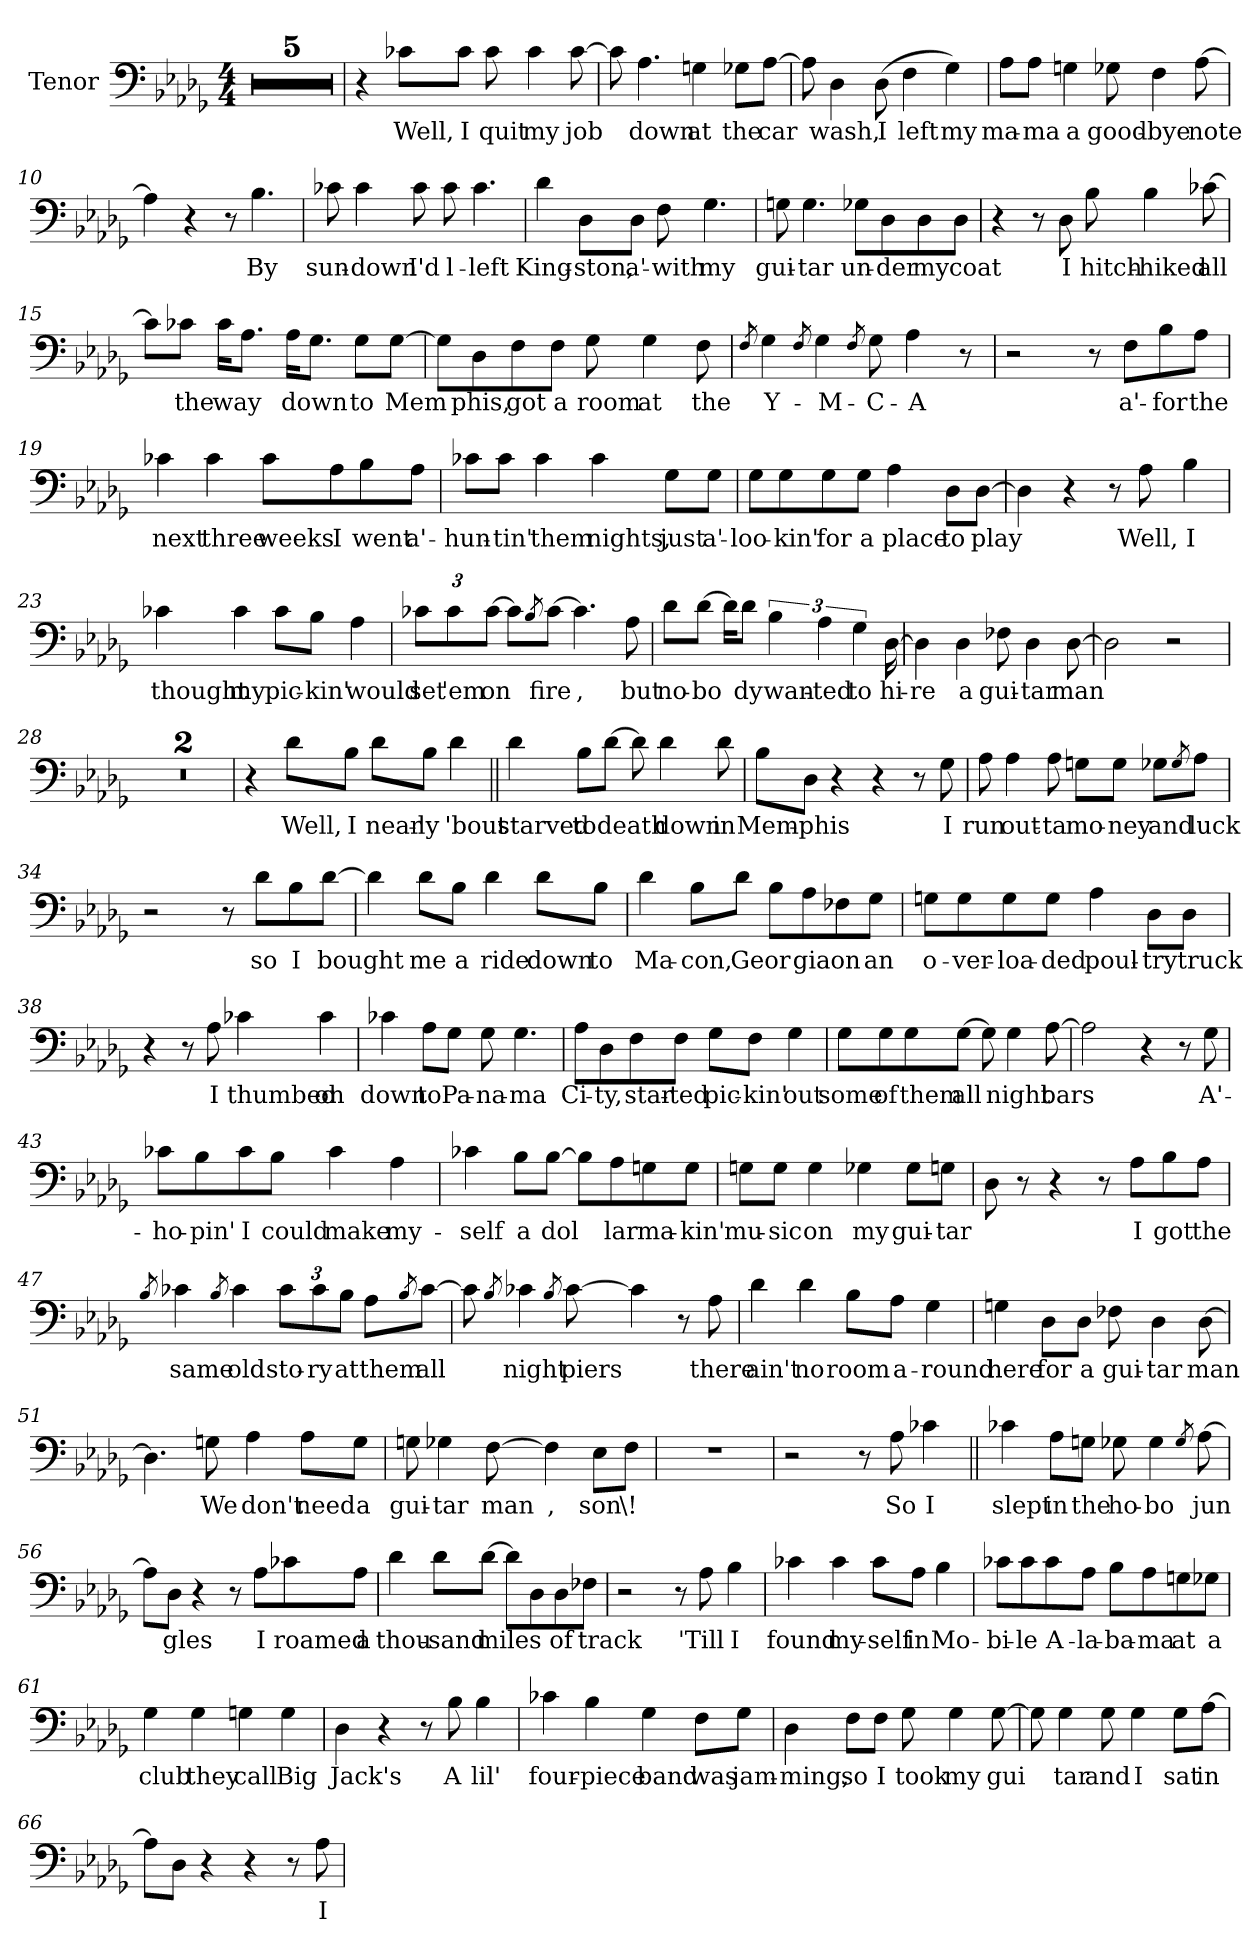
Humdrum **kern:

**kern	**text
*part1	*part1
*staff1	*staff1
*I"Tenor	*
*I'T	*
*clefF4	*
*k[b-e-a-d-g-]	*
*D-:	*
*M4/4	*
=1	=1
1r	.
=2	=2
1r	.
=3	=3
1r	.
=4	=4
1r	.
=5	=5
1r	.
=6	=6
4r	.
!	!LO:LY:b
8c-X\L	Well,
!	!LO:LY:b
8c-\J	I
!	!LO:LY:b
8c-\	quit
!	!LO:LY:b
4c-\	my
!	!LO:LY:b
[8c-\	job
!!LO:LB:g=z
=7	=7
8c-\]	.
!	!LO:LY:b
4.A-\	down
!	!LO:LY:b
4Gn\	at
!	!LO:LY:b
8G-X\L	the
!	!LO:LY:b
[8A-\J	car
=8	=8
8A-\]	.
!	!LO:LY:b
4D-\	wash,
!	!LO:LY:b
(>8D-\	I
!	!LO:LY:b
4F\	left
!	!LO:LY:b
4G-\)	my
=9	=9
!	!LO:LY:b
8A-\L	ma-
!	!LO:LY:b
8A-\J	-ma
!	!LO:LY:b
4Gn\	a
!	!LO:LY:b
8G-X\	good-
!	!LO:LY:b
4F\	-bye
!	!LO:LY:b
[8A-\	note
=10	=10
4A-\]	.
!	!LO:LY:b
4r	.
8r	.
!	!LO:LY:b
4.B-\	By
!!LO:LB:g=z
=11	=11
!	!LO:LY:b
8c-X\	sun-
!	!LO:LY:b
4c-\	-down
!	!LO:LY:b
8c-\	I'd
!	!LO:LY:b
8c-\	l-
!	!LO:LY:b
4.c-\	-left
=12	=12
!	!LO:LY:b
4d-\	King-
!	!LO:LY:b
8D-\L	-ston,
!	!LO:LY:b
8D-\J	a'-
!	!LO:LY:b
8F\	-with
!	!LO:LY:b
4.G-\	my
=13	=13
!	!LO:LY:b
8Gn\	gui-
!	!LO:LY:b
4.G\	-tar
!	!LO:LY:b
8G-X\L	un-
!	!LO:LY:b
8D-\	-der
!	!LO:LY:b
8D-\	my
!	!LO:LY:b
8D-\J	coat
=14	=14
!	!LO:LY:b
4r	.
8r	.
!	!LO:LY:b
8D-\	I
!	!LO:LY:b
8B-\	hitch-
!	!LO:LY:b
4B-\	-hiked
!	!LO:LY:b
[8c-X\	all
!!LO:LB:g=z
=15	=15
8c-\L]	.
!	!LO:LY:b
8c-X\J	the
!	!LO:LY:b
16c-\KL	way
8.A-\J	.
!	!LO:LY:b
16A-\KL	down
8.G-\J	.
!	!LO:LY:b
8G-\L	to
!	!LO:LY:b
[8G-\J	Mem
=16	=16
8G-\L]	.
!	!LO:LY:b
8D-\	phis,
!	!LO:LY:b
8F\	got
!	!LO:LY:b
8F\J	a
!	!LO:LY:b
8G-\	room
!	!LO:LY:b
4G-\	at
!	!LO:LY:b
8F\	the
=17	=17
8qF/	.
!	!LO:LY:b
4G-\	Y-
8qF/	.
!	!LO:LY:b
4G-\	-M-
8qF/	.
!	!LO:LY:b
8G-\	-C-
!	!LO:LY:b
4A-\	-A
!	!LO:LY:b
8r	,
=18	=18
2r	.
8r	.
!	!LO:LY:b
8F\L	a'-
!	!LO:LY:b
8B-\	-for
!	!LO:LY:b
8A-\J	the
!!LO:LB:g=z
=19	=19
!	!LO:LY:b
4c-X\	next
!	!LO:LY:b
4c-\	three
!	!LO:LY:b
8c-\L	weeks
!	!LO:LY:b
8A-\	I
!	!LO:LY:b
8B-\	went
!	!LO:LY:b
8A-\J	a'-
=20	=20
!	!LO:LY:b
8c-X\L	-hun-
!	!LO:LY:b
8c-\J	-tin'
!	!LO:LY:b
4c-\	them
!	!LO:LY:b
4c-\	nights,
!	!LO:LY:b
8G-\L	just
!	!LO:LY:b
8G-\J	a'-
=21	=21
!	!LO:LY:b
8G-\L	-loo-
!	!LO:LY:b
8G-\	-kin'
!	!LO:LY:b
8G-\	for
!	!LO:LY:b
8G-\J	a
!	!LO:LY:b
4A-\	place
!	!LO:LY:b
8D-\L	to
!	!LO:LY:b
[8D-\J	play
=22	=22
4D-\]	.
!	!LO:LY:b
4r	.
8r	.
!	!LO:LY:b
8A-\	Well,
!	!LO:LY:b
4B-\	I
!!LO:LB:g=z
=23	=23
!	!LO:LY:b
4c-X\	thought
!	!LO:LY:b
4c-\	my
!	!LO:LY:b
8c-\L	pic-
!	!LO:LY:b
8B-\J	-kin'
!	!LO:LY:b
4A-\	would
=24	=24
!	!LO:LY:b
12c-X\L	set
!	!LO:LY:b
12c-\	'em
!	!LO:LY:b
[12c-\J	on
8c-\L]	.
8qB-/	.
!	!LO:LY:b
[8c-\J	fire
!	!LO:LY:b
4.c-\]	,
!	!LO:LY:b
8A-\	but
=25	=25
!	!LO:LY:b
8d-\L	no-
!	!LO:LY:b
[8d-\J	-bo
16d-\KL]	.
!	!LO:LY:b
8d-\J	dy
!	!LO:LY:b
6B-\	wan-
!	!LO:LY:b
6A-\	-ted
!	!LO:LY:b
6G-\	to
!	!LO:LY:b
[16D-\	hi-
=26	=26
!	!LO:LY:b
4D-\]	-re
!	!LO:LY:b
4D-\	a
!	!LO:LY:b
8F-X\	gui-
!	!LO:LY:b
4D-\	-tar
!	!LO:LY:b
[8D-\	man
!!LO:LB:g=z
=27	=27
2D-\]	.
!	!LO:LY:b
2r	.
=28	=28
1r	.
=29	=29
1r	.
=30	=30
4r	.
!	!LO:LY:b
8d-\L	Well,
!	!LO:LY:b
8B-\J	I
!	!LO:LY:b
8d-\L	near-
!	!LO:LY:b
8B-\J	-ly
!	!LO:LY:b
4d-\	'bout
!!LO:LB:g=z
=31||	=31||
!	!LO:LY:b
4d-\	starved
!	!LO:LY:b
8B-\L	to
!	!LO:LY:b
[8d-\J	death
8d-\]	.
!	!LO:LY:b
4d-\	down
!	!LO:LY:b
8d-\	in
=32	=32
!	!LO:LY:b
8B-\L	Mem-
!	!LO:LY:b
8D-\J	-phis
!	!LO:LY:b
4r	,
4r	.
8r	.
!	!LO:LY:b
8G-\	I
=33	=33
!	!LO:LY:b
8A-\	run
!	!LO:LY:b
4A-\	out-
!	!LO:LY:b
8A-\	-ta
!	!LO:LY:b
8Gn\L	mo-
!	!LO:LY:b
8G\J	-ney
!	!LO:LY:b
8G-X\L	and
8qG-/	.
!	!LO:LY:b
8A-\J	luck
=34	=34
!	!LO:LY:b
2r	,
8r	.
!	!LO:LY:b
8d-\L	so
!	!LO:LY:b
8B-\	I
!	!LO:LY:b
[8d-\J	bought
!!LO:PB:g=z
=35	=35
4d-\]	.
!	!LO:LY:b
8d-\L	me
!	!LO:LY:b
8B-\J	a
!	!LO:LY:b
4d-\	ride
!	!LO:LY:b
8d-\L	down
!	!LO:LY:b
8B-\J	to
=36	=36
!	!LO:LY:b
4d-\	Ma-
!	!LO:LY:b
8B-\L	-con,
!	!LO:LY:b
8d-\J	Geor
8B-\L	.
!	!LO:LY:b
8A-\	gia
!	!LO:LY:b
8F-X\	on
!	!LO:LY:b
8G-\J	an
=37	=37
!	!LO:LY:b
8Gn\L	o-
!	!LO:LY:b
8G\	-ver-
!	!LO:LY:b
8G\	-loa-
!	!LO:LY:b
8G\J	-ded
!	!LO:LY:b
4A-\	poul-
!	!LO:LY:b
8D-\L	-try
!	!LO:LY:b
8D-\J	truck
=38	=38
!	!LO:LY:b
4r	.
8r	.
!	!LO:LY:b
8A-\	I
!	!LO:LY:b
4c-X\	thumbed
!	!LO:LY:b
4c-\	on
!!LO:LB:g=z
=39	=39
!	!LO:LY:b
4c-X\	down
!	!LO:LY:b
8A-\L	to
!	!LO:LY:b
8G-\J	Pa-
!	!LO:LY:b
8G-\	-na-
!	!LO:LY:b
4.G-\	-ma
=40	=40
!	!LO:LY:b
8A-\L	Ci-
!	!LO:LY:b
8D-\	-ty,
!	!LO:LY:b
8F\	star-
!	!LO:LY:b
8F\J	-ted
!	!LO:LY:b
8G-\L	pic-
!	!LO:LY:b
8F\J	-kin'
!	!LO:LY:b
4G-\	out
=41	=41
!	!LO:LY:b
8G-\L	some
!	!LO:LY:b
8G-\	of
!	!LO:LY:b
8G-\	them
!	!LO:LY:b
[8G-\J	all
8G-\]	.
!	!LO:LY:b
4G-\	night
!	!LO:LY:b
[8A-\	bars
=42	=42
2A-\]	.
!	!LO:LY:b
4r	.
8r	.
!	!LO:LY:b
8G-\	A'-
!!LO:LB:g=z
=43	=43
!	!LO:LY:b
8c-X\L	-ho-
!	!LO:LY:b
8B-\	-pin'
!	!LO:LY:b
8c-\	I
!	!LO:LY:b
8B-\J	could
!	!LO:LY:b
4c-\	make
!	!LO:LY:b
4A-\	my-
=44	=44
!	!LO:LY:b
4c-X\	-self
!	!LO:LY:b
8B-\L	a
!	!LO:LY:b
[8B-\J	dol
8B-\L]	.
!	!LO:LY:b
8A-\	lar
!	!LO:LY:b
8Gn\	ma-
!	!LO:LY:b
8G\J	-kin'
=45	=45
!	!LO:LY:b
8Gn\L	mu-
!	!LO:LY:b
8G\J	-sic
!	!LO:LY:b
4G\	on
!	!LO:LY:b
4G-X\	my
!	!LO:LY:b
8G-\L	gui-
!	!LO:LY:b
8Gn\J	-tar
=46	=46
8D-\	.
!	!LO:LY:b
8r	.
4r	.
8r	.
!	!LO:LY:b
8A-\L	I
!	!LO:LY:b
8B-\	got
!	!LO:LY:b
8A-\J	the
!!LO:LB:g=z
=47	=47
8qB-/	.
!	!LO:LY:b
4c-X\	same
8qB-/	.
!	!LO:LY:b
4c-\	old
!	!LO:LY:b
12c-\L	sto-
!	!LO:LY:b
12c-\	-ry
!	!LO:LY:b
12B-\J	at
!	!LO:LY:b
8A-\L	them
8qB-/	.
!	!LO:LY:b
[8c-\J	all
=48	=48
8c-\]	.
8qB-/	.
!	!LO:LY:b
4c-X\	night
8qB-/	.
!	!LO:LY:b
[8c-\	piers
4c-\]	.
!	!LO:LY:b
8r	,
!	!LO:LY:b
8A-\	there
=49	=49
!	!LO:LY:b
4d-\	ain't
!	!LO:LY:b
4d-\	no
!	!LO:LY:b
8B-\L	room
!	!LO:LY:b
8A-\J	a-
!	!LO:LY:b
4G-\	-round
=50	=50
!	!LO:LY:b
4Gn\	here
!	!LO:LY:b
8D-\L	for
!	!LO:LY:b
8D-\J	a
!	!LO:LY:b
8F-X\	gui-
!	!LO:LY:b
4D-\	-tar
!	!LO:LY:b
[8D-\	man
!!LO:LB:g=z
=51	=51
!	!LO:LY:b
4.D-\]	.
!LO:N:head=solid	!LO:LY:b
8Gn\	We
!LO:N:head=solid	!LO:LY:b
4A-\	don't
!LO:N:head=solid	!LO:LY:b
8A-\L	need
!LO:N:head=solid	!LO:LY:b
8G\J	a
=52	=52
!LO:N:head=solid	!LO:LY:b
8Gn\	gui-
!LO:N:head=solid	!LO:LY:b
4G-X\	-tar
!LO:N:head=solid	!LO:LY:b
[8F\	man
!LO:N:head=solid	!LO:LY:b
4F\]	,
!LO:N:head=solid	!LO:LY:b
8E-\L	son
!LO:N:head=solid	!LO:LY:b
8F\J	\!
=53	=53
1r	.
=54	=54
2r	.
8r	.
!	!LO:LY:b
8A-\	So
!	!LO:LY:b
4c-X\	I
!!LO:LB:g=z
=55||	=55||
!	!LO:LY:b
4c-X\	slept
!	!LO:LY:b
8A-\L	in
!	!LO:LY:b
8Gn\J	the
!	!LO:LY:b
8G-X\	ho-
!	!LO:LY:b
4G-\	-bo
8qG-/	.
!	!LO:LY:b
[8A-\	jun
=56	=56
8A-\L]	.
!	!LO:LY:b
8D-\J	gles
!	!LO:LY:b
4r	,
8r	.
!	!LO:LY:b
8A-\L	I
!	!LO:LY:b
8c-X\	roamed
!	!LO:LY:b
8A-\J	a
=57	=57
!	!LO:LY:b
4d-\	thou-
!	!LO:LY:b
8d-\L	-sand
!	!LO:LY:b
[8d-\J	miles
8d-\L]	.
8D-\	.
!	!LO:LY:b
8D-\	of
!	!LO:LY:b
8F-X\J	track
=58	=58
!	!LO:LY:b
2r	.
8r	.
!	!LO:LY:b
8A-\	'Till
!	!LO:LY:b
4B-\	I
!!LO:LB:g=z
=59	=59
!	!LO:LY:b
4c-X\	found
!	!LO:LY:b
4c-\	my-
!	!LO:LY:b
8c-\L	-self
!	!LO:LY:b
8A-\J	in
!	!LO:LY:b
4B-\	Mo-
=60	=60
!	!LO:LY:b
8c-X\L	-bi-
!	!LO:LY:b
8c-\	-le
!	!LO:LY:b
8c-\	A-
!	!LO:LY:b
8A-\J	-la-
!	!LO:LY:b
8B-\L	-ba-
!	!LO:LY:b
8A-\	-ma
!	!LO:LY:b
8Gn\	at
!	!LO:LY:b
8G-X\J	a
=61	=61
!	!LO:LY:b
4G-\	club
!	!LO:LY:b
4G-\	they
!	!LO:LY:b
4Gn\	call
!	!LO:LY:b
4G\	Big
=62	=62
!	!LO:LY:b
4D-\	Jack's
!	!LO:LY:b
4r	.
8r	.
!	!LO:LY:b
8B-\	A
!	!LO:LY:b
4B-\	lil'
!!LO:LB:g=z
=63	=63
!	!LO:LY:b
4c-X\	four-
!	!LO:LY:b
4B-\	-piece
!	!LO:LY:b
4G-\	band
!	!LO:LY:b
8F\L	was
!	!LO:LY:b
8G-\J	jam-
=64	=64
!	!LO:LY:b
4D-\	-ming,
!	!LO:LY:b
8F\L	so
!	!LO:LY:b
8F\J	I
!	!LO:LY:b
8G-\	took
!	!LO:LY:b
4G-\	my
!	!LO:LY:b
[8G-\	gui
=65	=65
8G-\]	.
!	!LO:LY:b
4G-\	tar
!	!LO:LY:b
8G-\	and
!	!LO:LY:b
4G-\	I
!	!LO:LY:b
8G-\L	sat
!	!LO:LY:b
[8A-\J	in
=66	=66
8A-\L]	.
8D-\J	.
!	!LO:LY:b
4r	.
4r	.
8r	.
!	!LO:LY:b
8A-\	I
=	=
*-	*-
